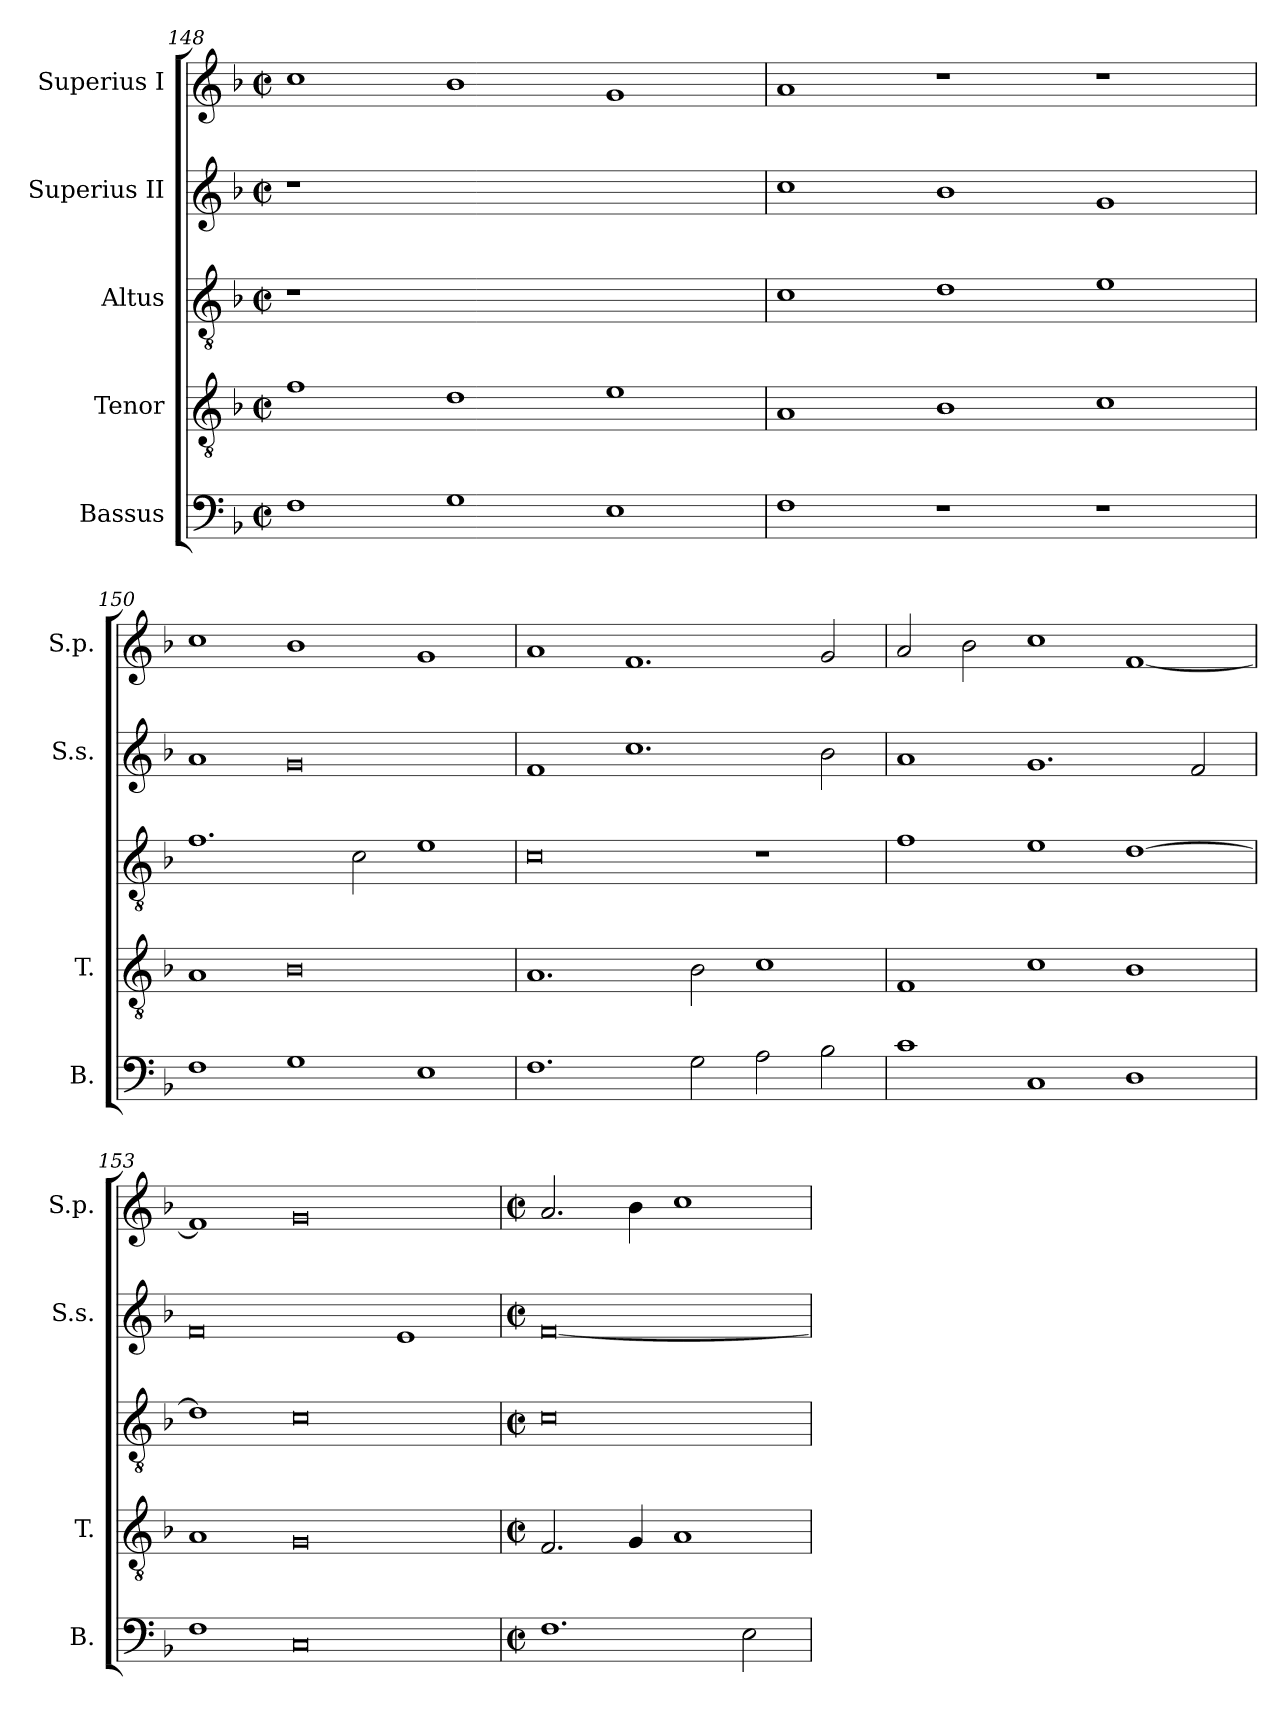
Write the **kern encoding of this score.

**kern	**kern	**kern	**kern	**kern
*part5	*part4	*part3	*part2	*part1
*staff5	*staff4	*staff3	*staff2	*staff1
*I"Bassus	*I"Tenor	*I"Altus	*I"Superius II	*I"Superius I
*I'B.	*I'T.	*	*I'S.s.	*I'S.p.
*clefF4	*clefGv2	*clefGv2	*clefG2	*clefG2
*	*ITrd7c12	*ITrd7c12	*	*
*k[b-]	*k[b-]	*k[b-]	*k[b-]	*k[b-]
*F:	*F:	*F:	*F:	*F:
*M2/2	*M2/2	*M2/2	*M2/2	*M2/2
*met(c|)	*met(c|)	*met(c|)	*met(c|)	*met(c|)
=148	=148	=148	=148	=148
!	!	!LO:N:vis=1	!LO:N:vis=1	!
1Fi	1Fi	1r	1r	1cci
1Gi	1Di	0ryy	0ryy	1b-i
1Ei	1Ei	.	.	1gi
!!LO:PB:g=z
=149	=149	=149	=149	=149
1Fi	1AAi	1Ci	1cci	1ai
1r	1BB-i	1Di	1b-i	1r
1r	1Ci	1Ei	1gi	1r
=150	=150	=150	=150	=150
1Fi	1AAi	1.Fi	1ai	1cci
1Gi	0BB-i	.	0gi	1b-i
.	.	2Ci\	.	.
1Ei	.	1Ei	.	1gi
=151	=151	=151	=151	=151
1.Fi	1.AAi	0Ci	1fi	1ai
.	.	.	1.cci	1.fi
2Gi\	2BB-i\	.	.	.
2Ai\	1Ci	1r	.	.
2B-i\	.	.	2b-i\	2gi/
!!LO:LB:g=z
=152	=152	=152	=152	=152
1ci	1FFi	1Fi	1ai	2ai/
.	.	.	.	2b-i\
1Ci	1Ci	1Ei	1.gi	1cci
1Di	1BB-i	[>1Di	.	[<1fi
.	.	.	2fi/	.
=153	=153	=153	=153	=153
1Fi	1AAi	1Di]	0fi	1fi]
0Ci	0GGi	0Ci	.	0gi
.	.	.	1ei	.
=154	=154	=154	=154	=154
*M2/2	*M2/2	*M2/2	*M2/2	*M2/2
*met(c|)	*met(c|)	*met(c|)	*met(c|)	*met(c|)
1.Fi	2.FFi/	0Ci	[<0fi	2.ai/
.	4GGi/	.	.	4b-i\
.	1AAi	.	.	1cci
2Ei\	.	.	.	.
=	=	=	=	=
*-	*-	*-	*-	*-
